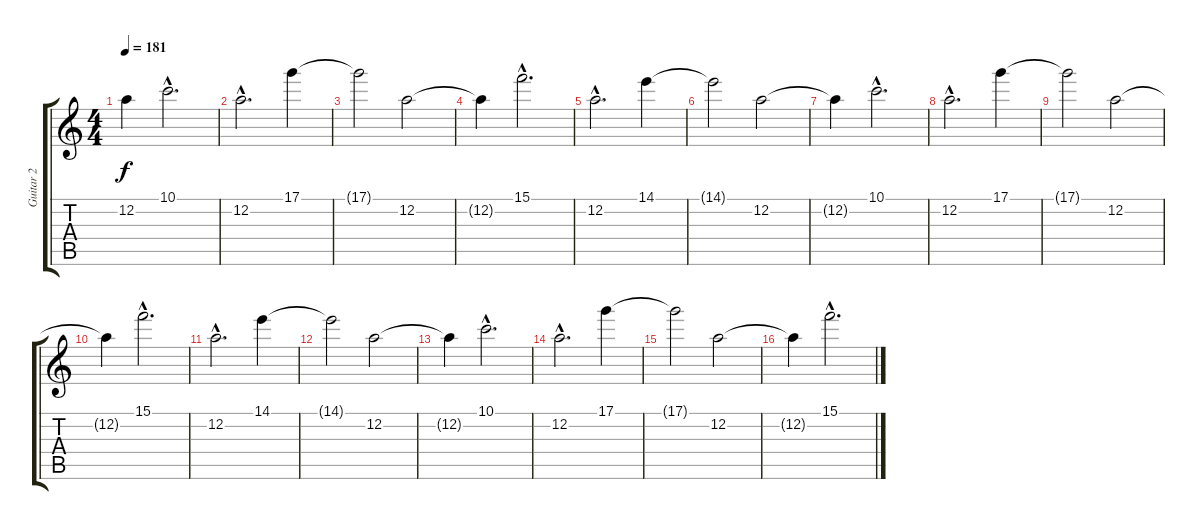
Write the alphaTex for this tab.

\track ("Guitar 2" "Guitar 2") {instrument overdrivenguitar}
\staff {score tabs}
\tuning (D4 A3 F3 C3 G2 D2) {hide}
\ts (4 4)
\tempo 181
\clef g2
\ks c
12.2{t}.4{dy f} 10.1{hac}.2{d} |
12.2{hac}.2{d} 17.1.4 |
17.1{t}.2 12.2.2 |
12.2{t}.4 15.1{hac}.2{d} |
12.2{hac}.2{d} 14.1.4 |
14.1{t}.2 12.2.2 |
12.2{t}.4 10.1{hac}.2{d} |
12.2{hac}.2{d} 17.1.4 |
17.1{t}.2 12.2.2 |
12.2{t}.4 15.1{hac}.2{d} |
12.2{hac}.2{d} 14.1.4 |
14.1{t}.2 12.2.2 |
12.2{t}.4 10.1{hac}.2{d} |
12.2{hac}.2{d} 17.1.4 |
17.1{t}.2 12.2.2 |
12.2{t}.4 15.1{hac}.2{d}
